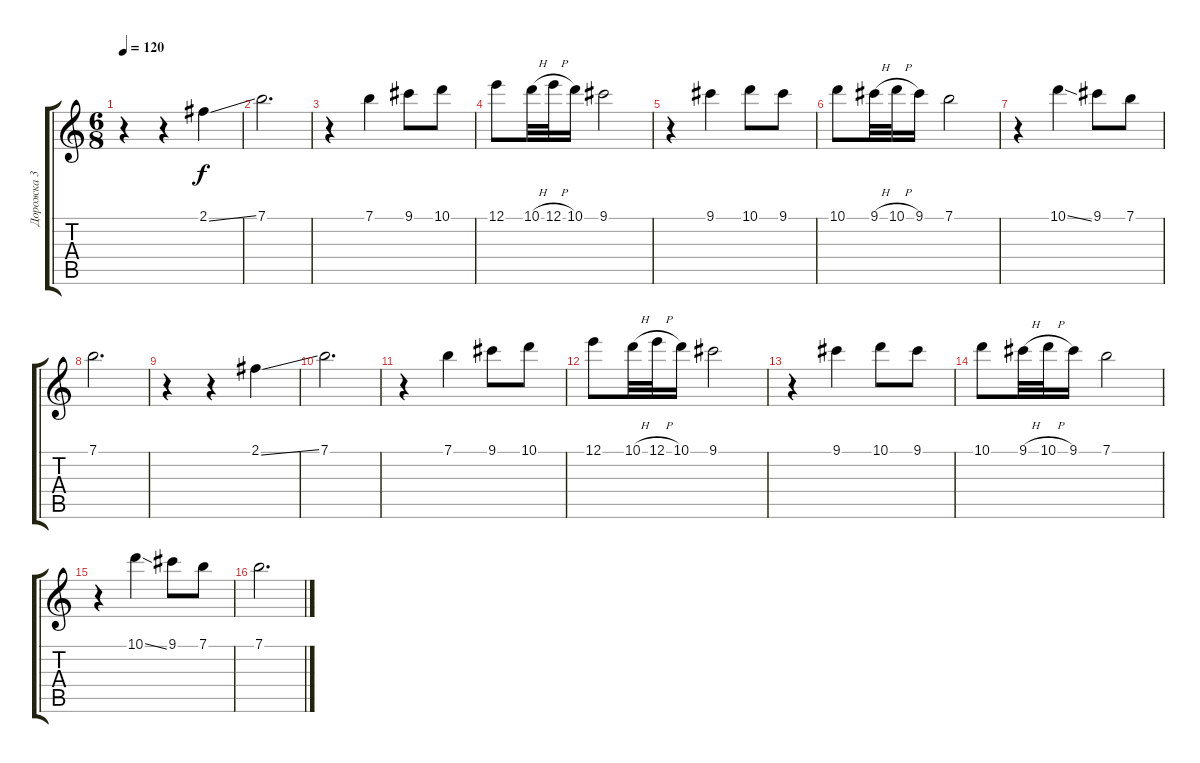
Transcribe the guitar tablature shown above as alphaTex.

\track ("Дорожка 3" "Дорожка 3") {instrument acousticguitarnylon}
\staff {score tabs}
\tuning (E4 B3 G3 D3 A2 E2) {hide}
\ts (6 8)
\tempo 120
\clef g2
\ks c
r.4{dy f} r.4 2.1{ss}.4 |
7.1.2{d} |
r.4 7.1.4 9.1.8 10.1.8 |
12.1.8 10.1{h}.32 12.1{h}.32 10.1.16 9.1.2 |
r.4 9.1.4 10.1.8 9.1.8 |
10.1.8 9.1{h}.32 10.1{h}.32 9.1.16 7.1.2 |
r.4 10.1{ss}.4 9.1.8 7.1.8 |
7.1.2{d} |
r.4 r.4 2.1{ss}.4 |
7.1.2{d} |
r.4 7.1.4 9.1.8 10.1.8 |
12.1.8 10.1{h}.32 12.1{h}.32 10.1.16 9.1.2 |
r.4 9.1.4 10.1.8 9.1.8 |
10.1.8 9.1{h}.32 10.1{h}.32 9.1.16 7.1.2 |
r.4 10.1{ss}.4 9.1.8 7.1.8 |
7.1.2{d}
